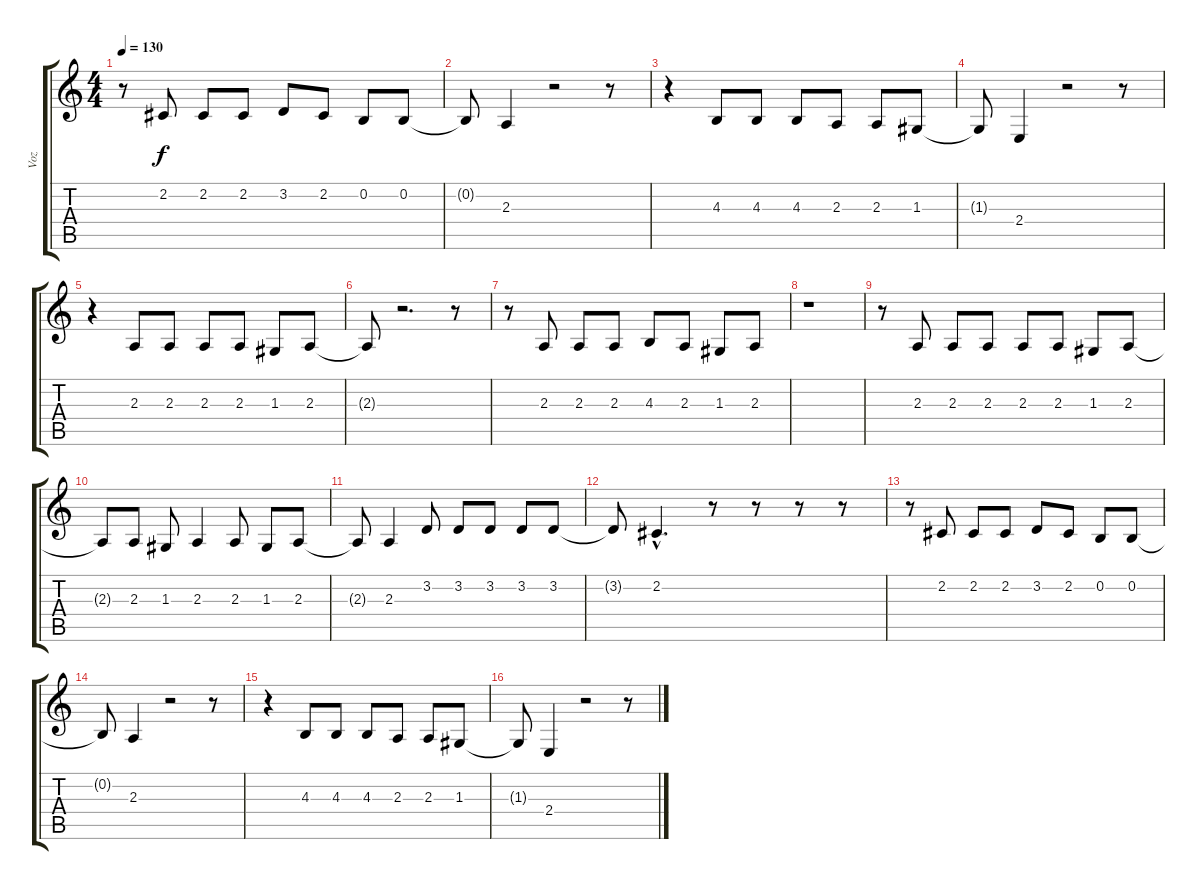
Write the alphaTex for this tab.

\track ("Voz" "Voz") {instrument lead2sawtooth}
\staff {score tabs}
\tuning (E4 B3 G3 D3 A2 E2) {hide}
\ts (4 4)
\tempo 130
\clef g2
\ks c
r.8{dy f} 2.2.8 2.2.8 2.2.8 3.2.8 2.2.8 0.2.8 0.2.8 |
0.2{t}.8 2.3.4 r.2 r.8 |
r.4 4.3.8 4.3.8 4.3.8 2.3.8 2.3.8 1.3.8 |
1.3{t}.8 2.4.4 r.2 r.8 |
r.4 2.3.8 2.3.8 2.3.8 2.3.8 1.3.8 2.3.8 |
2.3{t}.8 r.2{d} r.8 |
r.8 2.3.8 2.3.8 2.3.8 4.3.8 2.3.8 1.3.8 2.3.8 |
r.1 |
r.8 2.3.8 2.3.8 2.3.8 2.3.8 2.3.8 1.3.8 2.3.8 |
2.3{t}.8 2.3.8 1.3.8 2.3.4 2.3.8 1.3.8 2.3.8 |
2.3{t}.8 2.3.4 3.2.8 3.2.8 3.2.8 3.2.8 3.2.8 |
3.2{t}.8 2.2{hac}.4{d} r.8 r.8 r.8 r.8 |
r.8 2.2.8 2.2.8 2.2.8 3.2.8 2.2.8 0.2.8 0.2.8 |
0.2{t}.8 2.3.4 r.2 r.8 |
r.4 4.3.8 4.3.8 4.3.8 2.3.8 2.3.8 1.3.8 |
1.3{t}.8 2.4.4 r.2 r.8
